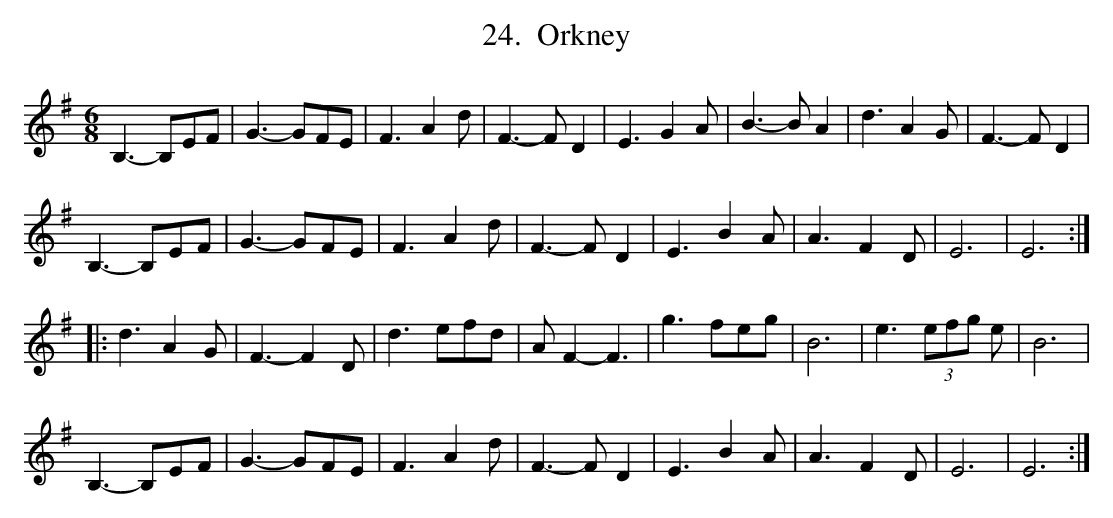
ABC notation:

X:1
T: Orkney
M: 6/8
L: 1/8
%%score 1 | 2
K:Emin
B,3- B,EF | G3- GFE | F3 A2d | F3- FD2 | E3 G2A | B3- B A2 | d3 A2 G |F3- F D2 |
B,3- B,EF | G3- GFE | F3 A2d | F3- F D2 | E3 B2 A | A3 F2 D | E6 | E6 :|
|:d3 A2 G | F3- F2D | d3 efd | A F2- F3 | g3 feg | B6 | e3 (3efg e | B6 |
B,3- B,EF | G3- GFE | F3 A2d | F3- FD2 | E3 B2 A | A3 F2 D | E6 | E6 :|
